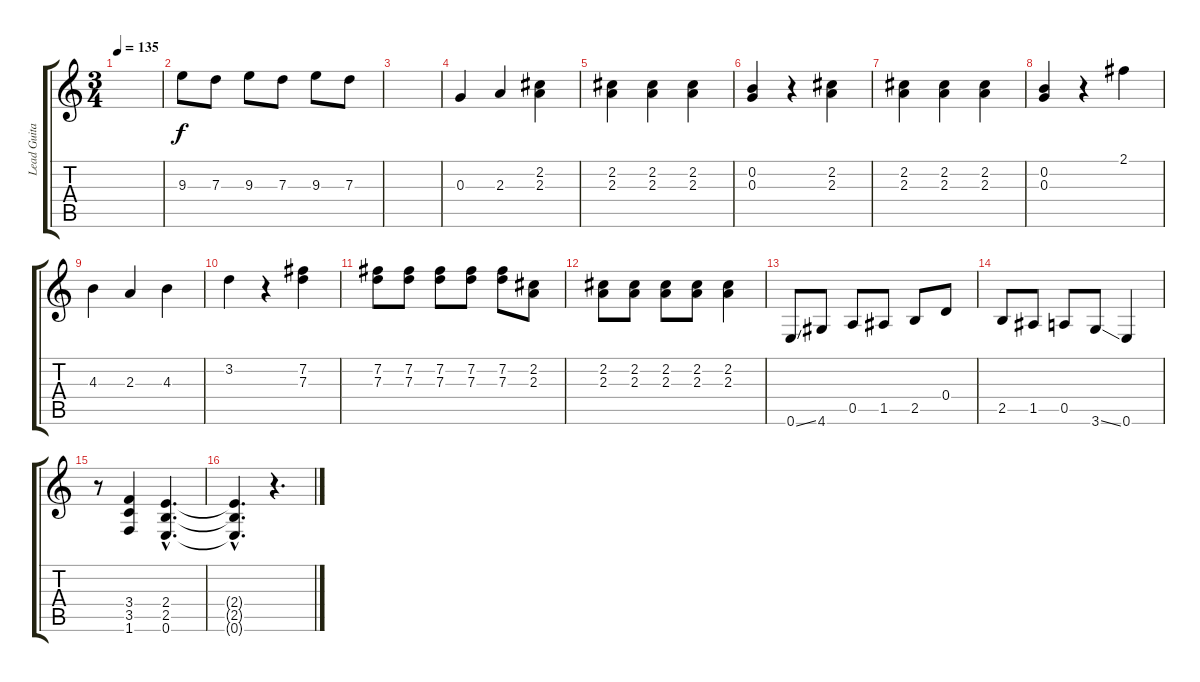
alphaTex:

\track ("Lead Guitar" "Lead Guita") {instrument overdrivenguitar}
\staff {score tabs}
\tuning (E4 B3 G3 D3 A2 E2) {hide}
\ts (3 4)
\tempo 135
\clef g2
\ks c
|
9.3.8 7.3.8 9.3.8 7.3.8 9.3.8 7.3.8 |
|
0.3.4 2.3.4 (2.2 2.3).4 |
(2.2 2.3).4 (2.2 2.3).4 (2.2 2.3).4 |
(0.2 0.3).4 r.4 (2.2 2.3).4 |
(2.2 2.3).4 (2.2 2.3).4 (2.2 2.3).4 |
(0.2 0.3).4 r.4 2.1.4 |
4.3.4 2.3.4 4.3.4 |
3.2.4 r.4 (7.2 7.3).4 |
(7.2 7.3).8 (7.2 7.3).8 (7.2 7.3).8 (7.2 7.3).8 (7.2 7.3).8 (2.2 2.3).8 |
(2.2 2.3).8 (2.2 2.3).8 (2.2 2.3).8 (2.2 2.3).8 (2.2 2.3).4 |
0.6{ss}.8 4.6.8 0.5.8 1.5.8 2.5.8 0.4.8 |
2.5.8 1.5.8 0.5.8 3.6{ss}.8 0.6.4 |
r.8 (3.4 3.5 1.6).4 (2.4{hac} 2.5{hac} 0.6{hac}).4{d} |
(2.4{hac t} 2.5{hac t} 0.6{hac t}).4{d} r.4{d}
